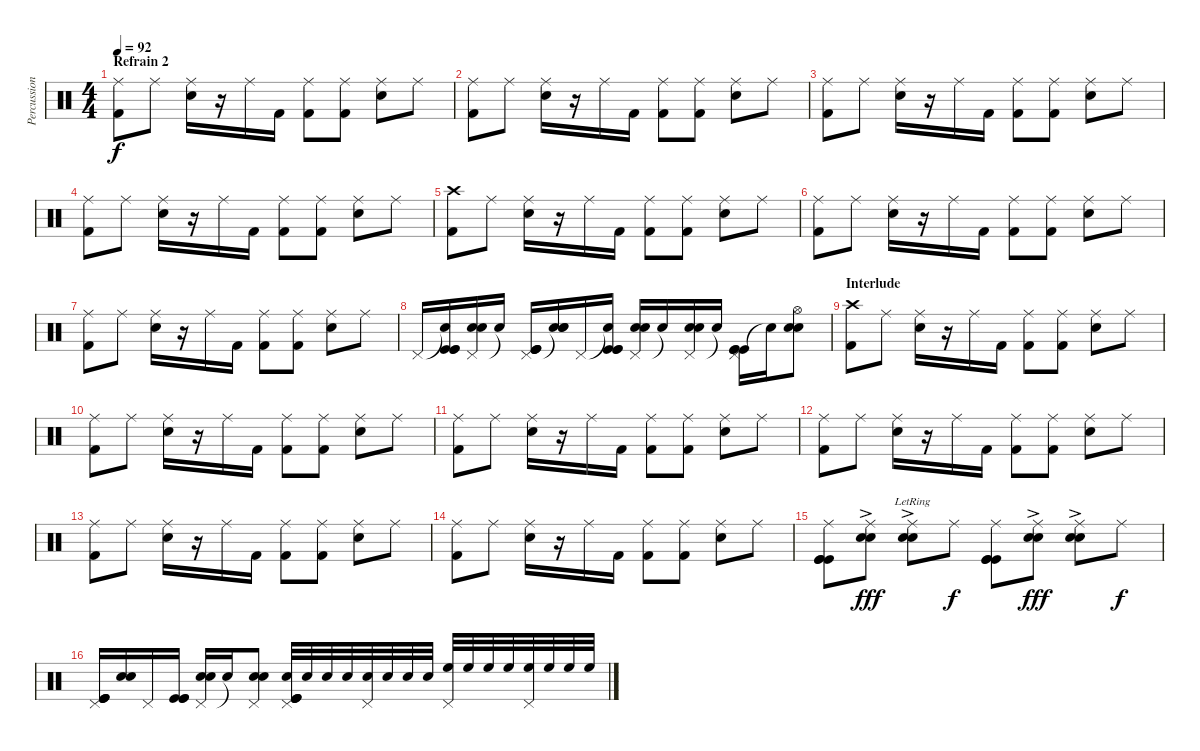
\track ("Percussions" "Percussion") {instrument percussion}
\staff {score}
\articulation defaults
\ts (4 4)
\section ("" "Refrain 2")
\tempo 92
\clef neutral
\ks c
("Ride (middle)" "Kick (hit) 2").8{dy f} "Ride (middle)".8 ("Ride (middle)" "Snare (hit) 2").16 r.16 "Ride (middle)".16 "Kick (hit) 2".16 ("Kick (hit) 2" "Ride (middle)").8 ("Ride (middle)" "Kick (hit) 2").8 ("Ride (middle)" "Snare (hit) 2").8 "Ride (middle)".8 |
("Ride (middle)" "Kick (hit) 2").8 "Ride (middle)".8 ("Ride (middle)" "Snare (hit) 2").16 r.16 "Ride (middle)".16 "Kick (hit) 2".16 ("Kick (hit) 2" "Ride (middle)").8 ("Ride (middle)" "Kick (hit) 2").8 ("Ride (middle)" "Snare (hit) 2").8 "Ride (middle)".8 |
("Ride (middle)" "Kick (hit) 2").8 "Ride (middle)".8 ("Ride (middle)" "Snare (hit) 2").16 r.16 "Ride (middle)".16 "Kick (hit) 2".16 ("Kick (hit) 2" "Ride (middle)").8 ("Ride (middle)" "Kick (hit) 2").8 ("Ride (middle)" "Snare (hit) 2").8 "Ride (middle)".8 |
("Ride (middle)" "Kick (hit) 2").8 "Ride (middle)".8 ("Ride (middle)" "Snare (hit) 2").16 r.16 "Ride (middle)".16 "Kick (hit) 2".16 ("Kick (hit) 2" "Ride (middle)").8 ("Ride (middle)" "Kick (hit) 2").8 ("Ride (middle)" "Snare (hit) 2").8 "Ride (middle)".8 |
("Crash high (hit)" "Kick (hit) 2").8 "Ride (middle)".8 ("Ride (middle)" "Snare (hit) 2").16 r.16 "Ride (middle)".16 "Kick (hit) 2".16 ("Kick (hit) 2" "Ride (middle)").8 ("Ride (middle)" "Kick (hit) 2").8 ("Ride (middle)" "Snare (hit) 2").8 "Ride (middle)".8 |
("Ride (middle)" "Kick (hit) 2").8 "Ride (middle)".8 ("Ride (middle)" "Snare (hit) 2").16 r.16 "Ride (middle)".16 "Kick (hit) 2".16 ("Kick (hit) 2" "Ride (middle)").8 ("Ride (middle)" "Kick (hit) 2").8 ("Ride (middle)" "Snare (hit) 2").8 "Ride (middle)".8 |
("Ride (middle)" "Kick (hit) 2").8 "Ride (middle)".8 ("Ride (middle)" "Snare (hit) 2").16 r.16 "Ride (middle)".16 "Kick (hit) 2".16 ("Kick (hit) 2" "Ride (middle)").8 ("Ride (middle)" "Kick (hit) 2").8 ("Ride (middle)" "Snare (hit) 2").8 "Ride (middle)".8 |
"Pedal Hi-Hat (hit)".16 ("Snare (hit)"{t} "Kick (hit)" "Kick (hit)" "Kick (hit)").16 ("Pedal Hi-Hat (hit)" "Snare (hit) 2" "Snare (hit) 2").16 "Snare (hit)"{t}.16 ("Pedal Hi-Hat (hit)" "Kick (hit)" "Kick (hit)" "Kick (hit)").16 ("Snare (hit)"{t} "Snare (hit) 2" "Snare (hit) 2").16 "Pedal Hi-Hat (hit)".16 ("Snare (hit)"{t} "Kick (hit)" "Kick (hit)" "Kick (hit)").16 ("Pedal Hi-Hat (hit)" "Snare (hit) 2" "Snare (hit) 2").16 "Snare (hit)"{t}.16 ("Pedal Hi-Hat (hit)" "Snare (hit) 2" "Snare (hit) 2").16 "Snare (hit)"{t}.16 ("Pedal Hi-Hat (hit)" "Kick (hit)" "Kick (hit)" "Kick (hit)").16 "Snare (hit)"{t}.16 ("Hi-Hat (open)" "Snare (hit) 2" "Snare (hit) 2").8 |
\section ("" "Interlude")
("Crash high (hit)" "Kick (hit) 2").8 "Ride (middle)".8 ("Ride (middle)" "Snare (hit) 2").16 r.16 "Ride (middle)".16 "Kick (hit) 2".16 ("Kick (hit) 2" "Ride (middle)").8 ("Ride (middle)" "Kick (hit) 2").8 ("Ride (middle)" "Snare (hit) 2").8 "Ride (middle)".8 |
("Ride (middle)" "Kick (hit) 2").8 "Ride (middle)".8 ("Ride (middle)" "Snare (hit) 2").16 r.16 "Ride (middle)".16 "Kick (hit) 2".16 ("Kick (hit) 2" "Ride (middle)").8 ("Ride (middle)" "Kick (hit) 2").8 ("Ride (middle)" "Snare (hit) 2").8 "Ride (middle)".8 |
("Ride (middle)" "Kick (hit) 2").8 "Ride (middle)".8 ("Ride (middle)" "Snare (hit) 2").16 r.16 "Ride (middle)".16 "Kick (hit) 2".16 ("Kick (hit) 2" "Ride (middle)").8 ("Ride (middle)" "Kick (hit) 2").8 ("Ride (middle)" "Snare (hit) 2").8 "Ride (middle)".8 |
("Ride (middle)" "Kick (hit) 2").8 "Ride (middle)".8 ("Ride (middle)" "Snare (hit) 2").16 r.16 "Ride (middle)".16 "Kick (hit) 2".16 ("Kick (hit) 2" "Ride (middle)").8 ("Ride (middle)" "Kick (hit) 2").8 ("Ride (middle)" "Snare (hit) 2").8 "Ride (middle)".8 |
("Ride (middle)" "Kick (hit) 2").8 "Ride (middle)".8 ("Ride (middle)" "Snare (hit) 2").16 r.16 "Ride (middle)".16 "Kick (hit) 2".16 ("Kick (hit) 2" "Ride (middle)").8 ("Ride (middle)" "Kick (hit) 2").8 ("Ride (middle)" "Snare (hit) 2").8 "Ride (middle)".8 |
("Ride (middle)" "Kick (hit) 2").8 "Ride (middle)".8 ("Ride (middle)" "Snare (hit) 2").16 r.16 "Ride (middle)".16 "Kick (hit) 2".16 ("Kick (hit) 2" "Ride (middle)").8 ("Ride (middle)" "Kick (hit) 2").8 ("Ride (middle)" "Snare (hit) 2").8 "Ride (middle)".8 |
("Ride (middle)" "Kick (hit)" "Kick (hit)" "Kick (hit)").8 ("Ride (middle)" "Snare (hit) 2"{ac} "Snare (hit) 2"{ac}).8{dy fff} ("Ride (middle)" "Snare (hit) 2"{lr} "Snare (hit) 2"{ac}).8 "Ride (middle)".8{dy f} ("Ride (middle)" "Kick (hit)" "Kick (hit)" "Kick (hit)").8 ("Ride (middle)" "Snare (hit) 2"{ac} "Snare (hit) 2"{ac}).8{dy fff} ("Ride (middle)" "Snare (hit) 2"{ac} "Snare (hit) 2"{ac}).8 "Ride (middle)".8{dy f} |
("Pedal Hi-Hat (hit)" "Kick (hit)" "Kick (hit)" "Kick (hit)").16 ("Snare (hit) 2" "Snare (hit) 2").16 "Pedal Hi-Hat (hit)".16 ("Kick (hit)" "Kick (hit)" "Kick (hit)").16 ("Pedal Hi-Hat (hit)" "Snare (hit) 2" "Snare (hit) 2").16 "Snare (hit)"{t}.16 ("Pedal Hi-Hat (hit)" "Snare (hit) 2" "Snare (hit) 2").8 ("Pedal Hi-Hat (hit)" "Snare (hit) 2" "Kick (hit)" "Kick (hit)" "Kick (hit)").32 "Snare (hit) 2".32 "Snare (hit) 2".32 "Snare (hit) 2".32 ("Pedal Hi-Hat (hit)" "Snare (hit) 2").32 "Snare (hit) 2".32 "Snare (hit) 2".32 "Snare (hit) 2".32 ("Pedal Hi-Hat (hit)" "High Floor Tom (hit)").32 "High Floor Tom (hit)".32 "High Floor Tom (hit)".32 "High Floor Tom (hit)".32 ("Pedal Hi-Hat (hit)" "High Floor Tom (hit)").32 "High Floor Tom (hit)".32 "High Floor Tom (hit)".32 "High Floor Tom (hit)".32
